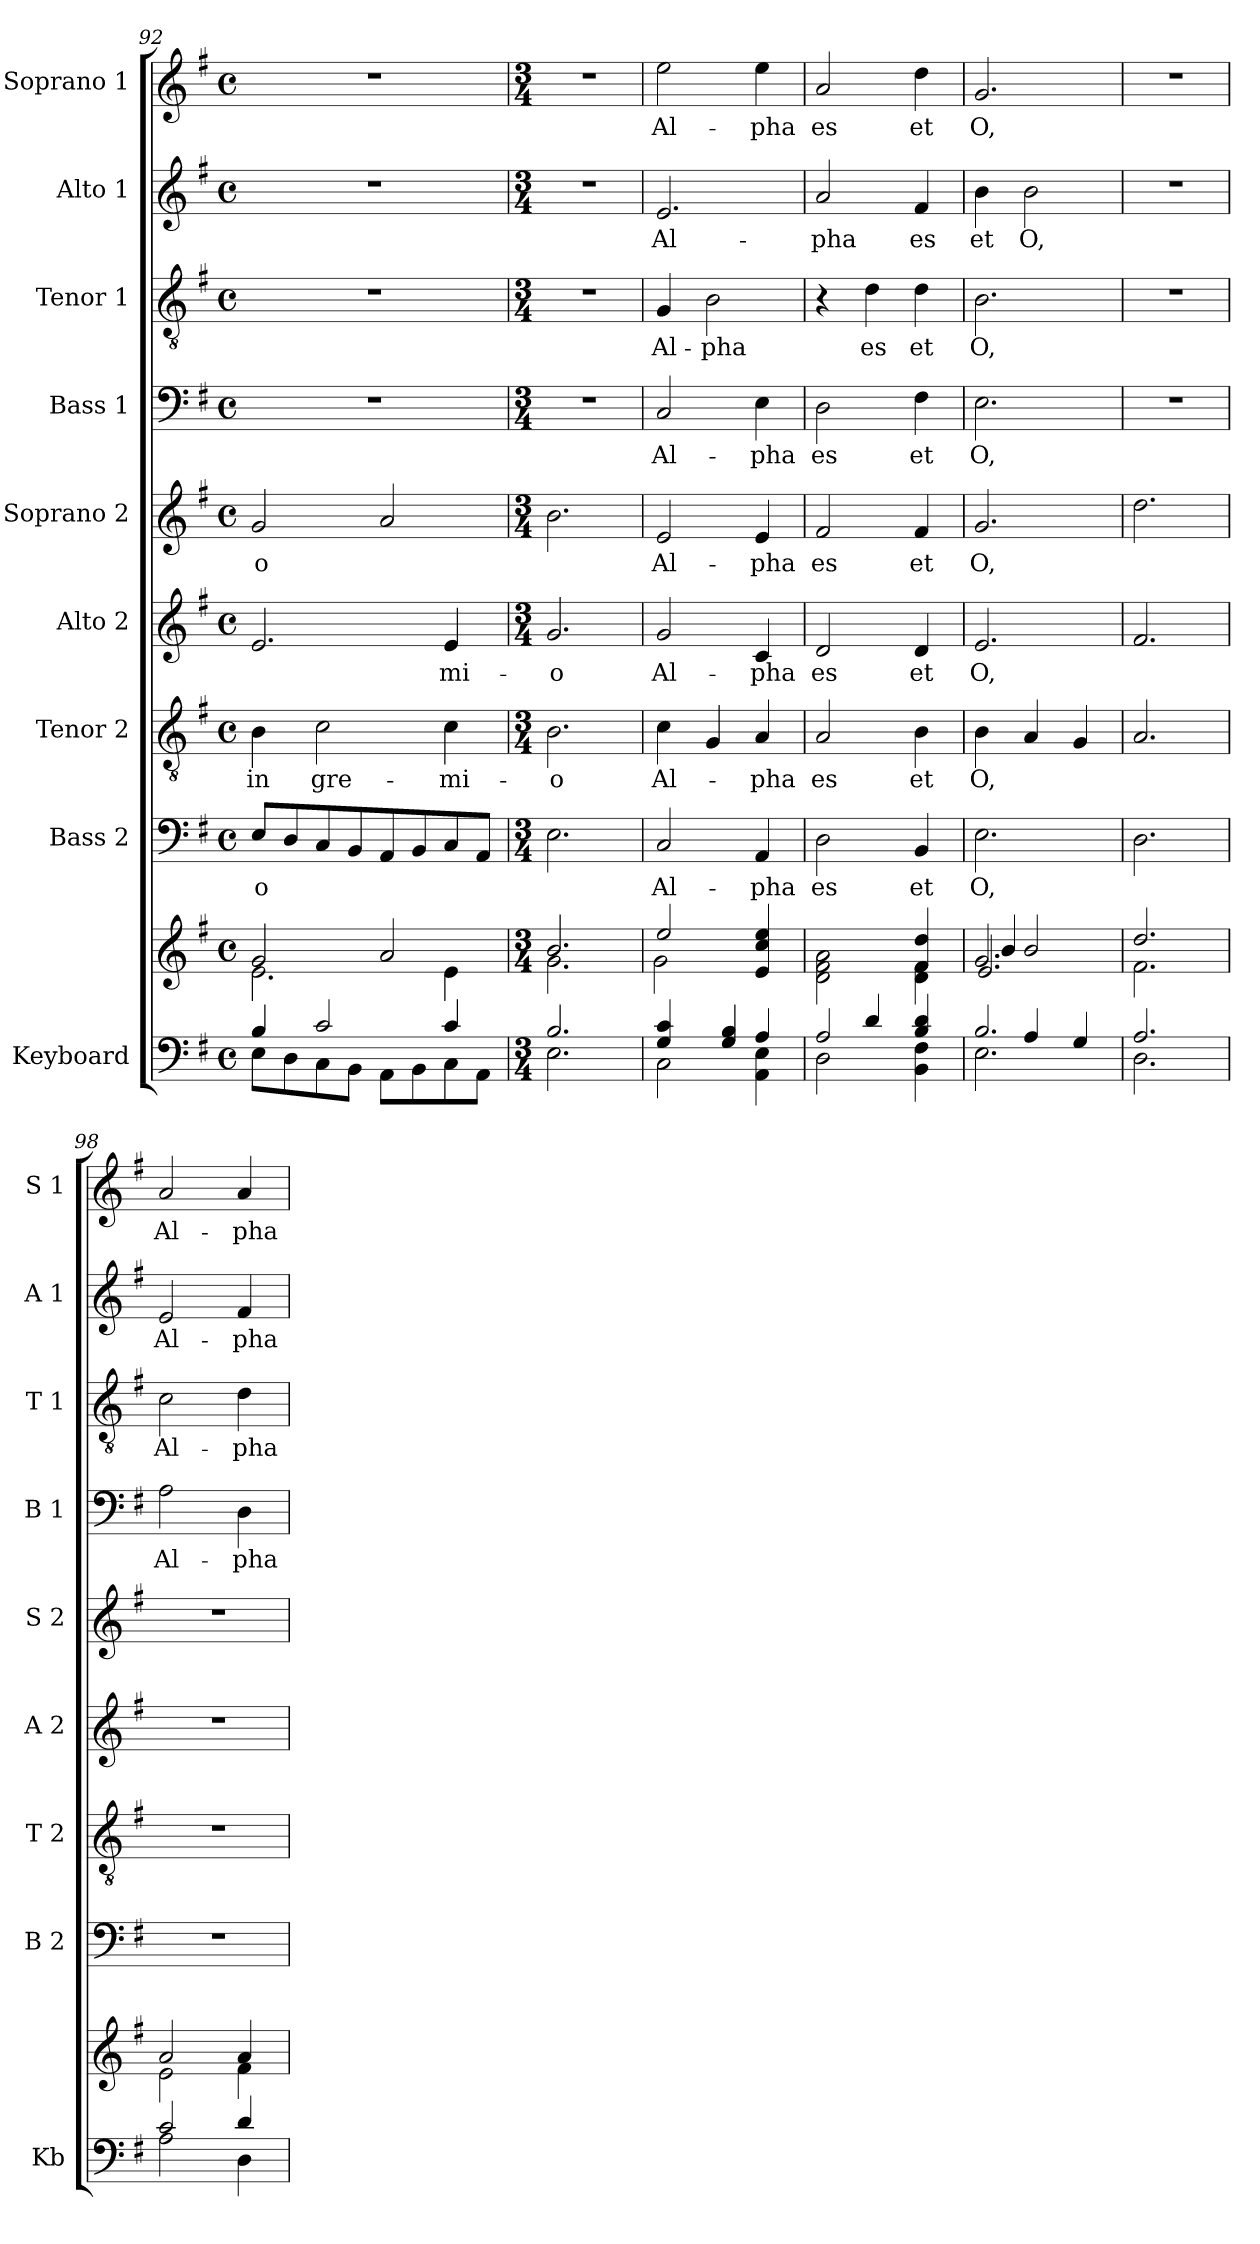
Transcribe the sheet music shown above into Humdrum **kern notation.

**kern	**kern	**kern	**text	**kern	**text	**kern	**text	**kern	**text	**kern	**text	**kern	**text	**kern	**text	**kern	**text
*part9	*part9	*part8	*part8	*part7	*part7	*part6	*part6	*part5	*part5	*part4	*part4	*part3	*part3	*part2	*part2	*part1	*part1
*staff10	*staff9	*staff8	*staff8	*staff7	*staff7	*staff6	*staff6	*staff5	*staff5	*staff4	*staff4	*staff3	*staff3	*staff2	*staff2	*staff1	*staff1
*I"Keyboard	*	*I"Bass 2	*	*I"Tenor 2	*	*I"Alto 2	*	*I"Soprano 2	*	*I"Bass 1	*	*I"Tenor 1	*	*I"Alto 1	*	*I"Soprano 1	*
*I'Kb	*	*I'B 2	*	*I'T 2	*	*I'A 2	*	*I'S 2	*	*I'B 1	*	*I'T 1	*	*I'A 1	*	*I'S 1	*
!!LO:PB:g=z
*clefF4	*clefG2	*clefF4	*	*clefGv2	*	*clefG2	*	*clefG2	*	*clefF4	*	*clefGv2	*	*clefG2	*	*clefG2	*
*k[f#]	*k[f#]	*k[f#]	*	*k[f#]	*	*k[f#]	*	*k[f#]	*	*k[f#]	*	*k[f#]	*	*k[f#]	*	*k[f#]	*
*G:	*G:	*G:	*	*G:	*	*G:	*	*G:	*	*G:	*	*G:	*	*G:	*	*G:	*
*M4/4	*M4/4	*M4/4	*	*M4/4	*	*M4/4	*	*M4/4	*	*M4/4	*	*M4/4	*	*M4/4	*	*M4/4	*
*met(c)	*met(c)	*met(c)	*	*met(c)	*	*met(c)	*	*met(c)	*	*met(c)	*	*met(c)	*	*met(c)	*	*met(c)	*
=92	=92	=92	=92	=92	=92	=92	=92	=92	=92	=92	=92	=92	=92	=92	=92	=92	=92
*^	*^	*	*	*	*	*	*	*	*	*	*	*	*	*	*	*	*
4B/	8E\L	2g/	2.e\	8E/L	-o	4B\	in	2.e/	.	2g/	-o	1r	.	1r	.	1r	.	1r	.
.	8D\	.	.	8D/	.	.	.	.	.	.	.	.	.	.	.	.	.	.	.
2c/	8C\	.	.	8C/	.	2c\	gre-	.	.	.	.	.	.	.	.	.	.	.	.
.	8BB\J	.	.	8BB/	.	.	.	.	.	.	.	.	.	.	.	.	.	.	.
.	8AA\L	2a/	.	8AA/	.	.	.	.	.	2a/	.	.	.	.	.	.	.	.	.
.	8BB\	.	.	8BB/	.	.	.	.	.	.	.	.	.	.	.	.	.	.	.
4c/	8C\	.	4e\	8C/	.	4c\	-mi-	4e/	-mi-	.	.	.	.	.	.	.	.	.	.
.	8AA\J	.	.	8AA/J	.	.	.	.	.	.	.	.	.	.	.	.	.	.	.
=93	=93	=93	=93	=93	=93	=93	=93	=93	=93	=93	=93	=93	=93	=93	=93	=93	=93	=93	=93
*M3/4	*	*M3/4	*	*M3/4	*	*M3/4	*	*M3/4	*	*M3/4	*	*M3/4	*	*M3/4	*	*M3/4	*	*M3/4	*
2.B/	2.E\	2.b/	2.g\	2.E\	.	2.B\	-o	2.g/	-o	2.b\	.	2.r	.	2.r	.	2.r	.	2.r	.
=94	=94	=94	=94	=94	=94	=94	=94	=94	=94	=94	=94	=94	=94	=94	=94	=94	=94	=94	=94
*	*^	*	*^	*	*	*	*	*	*	*	*	*	*	*	*	*	*	*	*
4G/ 4c/	2C\	4ryy	2ee/	2.e\yy	2g\	2C/	Al-	4c\	Al-	2g/	Al-	2e/	Al-	2C/	Al-	4G/	Al-	2.e/	Al-	2ee\	Al-
2B/yy	.	4G/ 4B/	.	.	.	.	.	4G/	.	.	.	.	.	.	.	2B\	-pha	.	.	.	.
.	4AA\ 4E\	4A/	4e/ 4cc/ 4ee/	.	4c\yy	4AA/	-pha	4A/	-pha	4c/	-pha	4e/	-pha	4E\	-pha	.	.	.	.	4ee\	-pha
*	*	*	*	*v	*v	*	*	*	*	*	*	*	*	*	*	*	*	*	*	*	*
=95	=95	=95	=95	=95	=95	=95	=95	=95	=95	=95	=95	=95	=95	=95	=95	=95	=95	=95	=95	=95
2A/	2D\	4ryy	2f#/yy 2a/yy	2d\ 2f#\ 2a\	2D\	es	2A/	es	2d/	es	2f#/	es	2D\	es	4r	.	2a/	-pha	2a/	es
.	.	4d/	.	.	.	.	.	.	.	.	.	.	.	.	4d\	es	.	.	.	.
4B/ 4d/	4BB\ 4F#\	4ryy	4f#/ 4dd/	4d\ 4f#\	4BB/	et	4B\	et	4d/	et	4f#/	et	4F#\	et	4d\	et	4f#/	es	4dd\	et
=96	=96	=96	=96	=96	=96	=96	=96	=96	=96	=96	=96	=96	=96	=96	=96	=96	=96	=96	=96	=96
*	*	*	*	*^	*	*	*	*	*	*	*	*	*	*	*	*	*	*	*	*
2.B/	2.E\	4ryy	2.g/	2.e/	4b/	2.E\	O,	4B\	O,	2.e/	O,	2.g/	O,	2.E\	O,	2.B\	O,	4b\	et	2.g/	O,
.	.	4A/	.	.	2b/	.	.	4A/	.	.	.	.	.	.	.	.	.	2b\	O,	.	.
.	.	4G/	.	.	.	.	.	4G/	.	.	.	.	.	.	.	.	.	.	.	.	.
*	*v	*v	*	*	*	*	*	*	*	*	*	*	*	*	*	*	*	*	*	*	*
*	*	*	*v	*v	*	*	*	*	*	*	*	*	*	*	*	*	*	*	*	*
=97	=97	=97	=97	=97	=97	=97	=97	=97	=97	=97	=97	=97	=97	=97	=97	=97	=97	=97	=97
2.A/	2.D\	2.dd/	2.f#\	2.D\	.	2.A/	.	2.f#/	.	2.dd\	.	2.r	.	2.r	.	2.r	.	2.r	.
=98	=98	=98	=98	=98	=98	=98	=98	=98	=98	=98	=98	=98	=98	=98	=98	=98	=98	=98	=98
2c/	2A\	2a/	2e\	2.r	.	2.r	.	2.r	.	2.r	.	2A\	Al-	2c\	Al-	2e/	Al-	2a/	Al-
4d/	4D\	4a/	4f#\	.	.	.	.	.	.	.	.	4D\	-pha	4d\	-pha	4f#/	-pha	4a/	-pha
*v	*v	*	*	*	*	*	*	*	*	*	*	*	*	*	*	*	*	*	*
*	*v	*v	*	*	*	*	*	*	*	*	*	*	*	*	*	*	*	*
=	=	=	=	=	=	=	=	=	=	=	=	=	=	=	=	=	=
*-	*-	*-	*-	*-	*-	*-	*-	*-	*-	*-	*-	*-	*-	*-	*-	*-	*-
